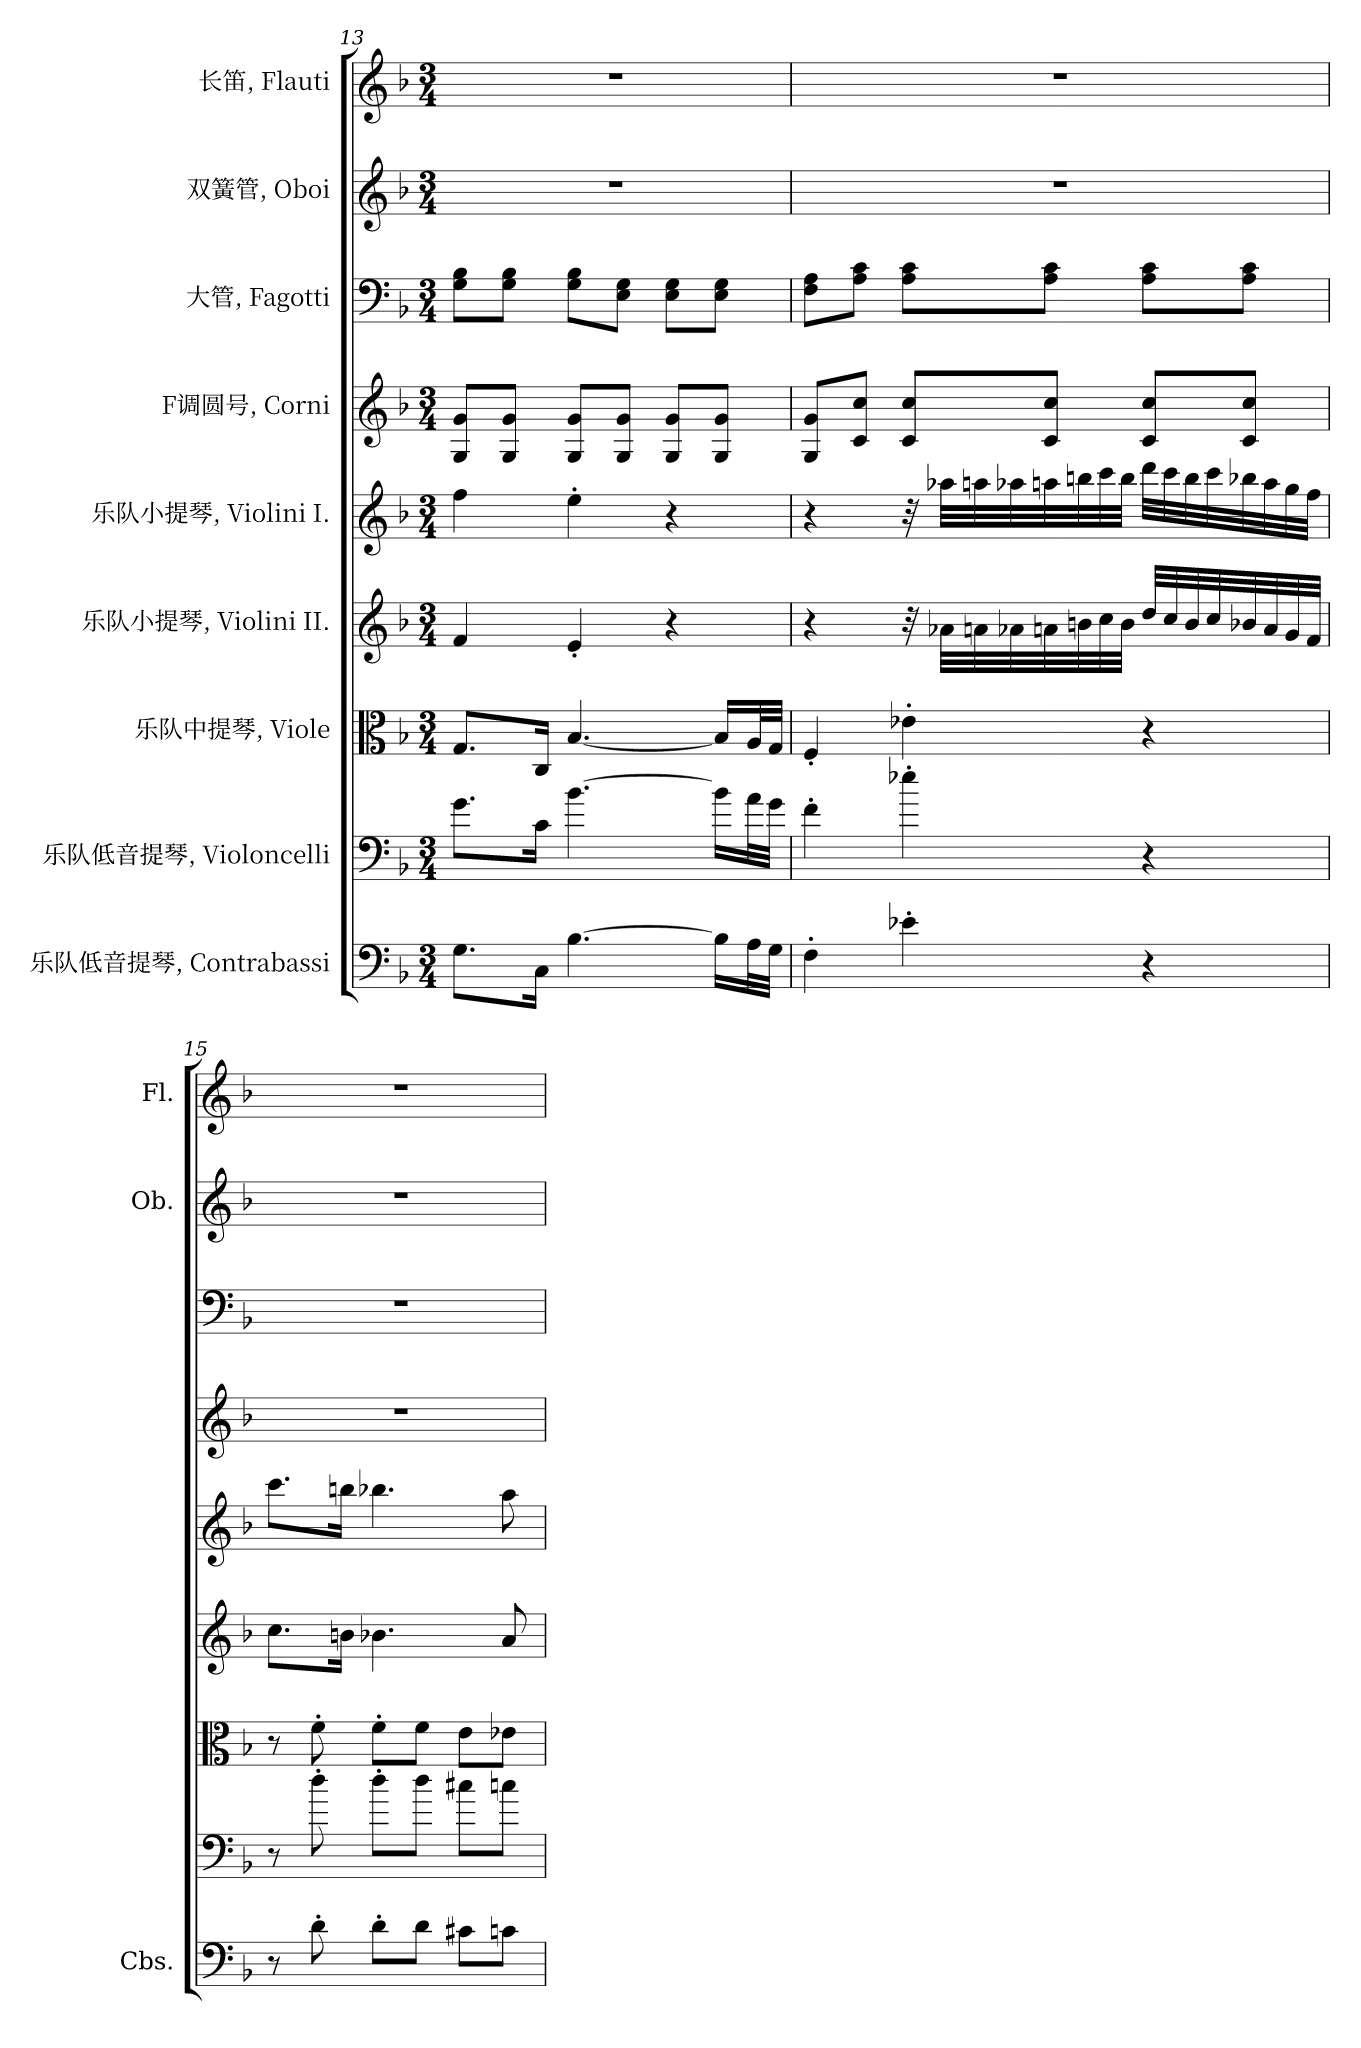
**kern	**kern	**kern	**kern	**kern	**kern	**kern	**kern	**kern
*part9	*part8	*part7	*part6	*part5	*part4	*part3	*part2	*part1
*staff9	*staff8	*staff7	*staff6	*staff5	*staff4	*staff3	*staff2	*staff1
*I"乐队低音提琴, Contrabassi	*I"乐队低音提琴, Violoncelli	*I"乐队中提琴, Viole	*I"乐队小提琴, Violini II.	*I"乐队小提琴, Violini I.	*I"F调圆号, Corni	*I"大管, Fagotti	*I"双簧管, Oboi	*I"长笛, Flauti
*I'Cbs.	*	*	*	*	*	*	*I'Ob.	*I'Fl.
*clefF4	*clefF4	*clefC3	*clefG2	*clefG2	*clefG2	*clefF4	*clefG2	*clefG2
*ITrd7c12	*ITrd7c12	*	*	*	*ITrd4c7	*	*	*
*k[b-]	*k[b-]	*k[b-]	*k[b-]	*k[b-]	*k[b-e-]	*k[b-]	*k[b-]	*k[b-]
*M3/4	*M3/4	*M3/4	*M3/4	*M3/4	*M3/4	*M3/4	*M3/4	*M3/4
=13	=13	=13	=13	=13	=13	=13	=13	=13
8.GG\L	8.G\L	8.G/L	4f/	4ff\	8C/ 8c/L	8G\ 8B-\L	2.r	2.r
.	.	.	.	.	8C/ 8c/J	8G\ 8B-\J	.	.
16CC\Jk	16C\Jk	16C/Jk	.	.	.	.	.	.
[4.BB-\	[4.B-\	[4.B-/	4e'/	4ee'\	8C/ 8c/L	8G\ 8B-\L	.	.
.	.	.	.	.	8C/ 8c/J	8E\ 8G\J	.	.
.	.	.	4r	4r	8C/ 8c/L	8E\ 8G\L	.	.
16BB-\LL]	16B-\LL]	16B-/LL]	.	.	8C/ 8c/J	8E\ 8G\J	.	.
32AA\L	32A\L	32A/L	.	.	.	.	.	.
32GG\JJJ	32G\JJJ	32G/JJJ	.	.	.	.	.	.
!!LO:PB:g=z
=14	=14	=14	=14	=14	=14	=14	=14	=14
4FF'\	4F'\	4F'/	4r	4r	8C/ 8c/L	8F\ 8A\L	2.r	2.r
.	.	.	.	.	8F/ 8f/J	8A\ 8c\J	.	.
4E-X'\	4e-X'\	4e-X'\	32r	32r	8F/ 8f/L	8A\ 8c\L	.	.
.	.	.	32a-X\LLL	32aa-X\LLL	.	.	.	.
.	.	.	32an\	32aan\	.	.	.	.
.	.	.	32a-X\	32aa-X\	.	.	.	.
.	.	.	32an\	32aan\	8F/ 8f/J	8A\ 8c\J	.	.
.	.	.	32bn\	32bbn\	.	.	.	.
.	.	.	32cc\	32ccc\	.	.	.	.
.	.	.	32b\JJJ	32bb\JJJ	.	.	.	.
4r	4r	4r	32dd/LLL	32ddd\LLL	8F/ 8f/L	8A\ 8c\L	.	.
.	.	.	32cc/	32ccc\	.	.	.	.
.	.	.	32b/	32bb\	.	.	.	.
.	.	.	32cc/	32ccc\	.	.	.	.
.	.	.	32b-X/	32bb-X\	8F/ 8f/J	8A\ 8c\J	.	.
.	.	.	32a/	32aa\	.	.	.	.
.	.	.	32g/	32gg\	.	.	.	.
.	.	.	32f/JJJ	32ff\JJJ	.	.	.	.
=15	=15	=15	=15	=15	=15	=15	=15	=15
8r	8r	8r	8.cc\L	8.ccc\L	2.r	2.r	2.r	2.r
8D'\	8d'\	8f'\	.	.	.	.	.	.
.	.	.	16bn\Jk	16bbn\Jk	.	.	.	.
8D'\L	8d'\L	8f'\L	4.b-X\	4.bb-X\	.	.	.	.
8D\J	8d\J	8f\J	.	.	.	.	.	.
8C#X\L	8c#X\L	8e\L	.	.	.	.	.	.
8Cn\J	8cn\J	8e-X\J	8a/	8aa\	.	.	.	.
=	=	=	=	=	=	=	=	=
*-	*-	*-	*-	*-	*-	*-	*-	*-
